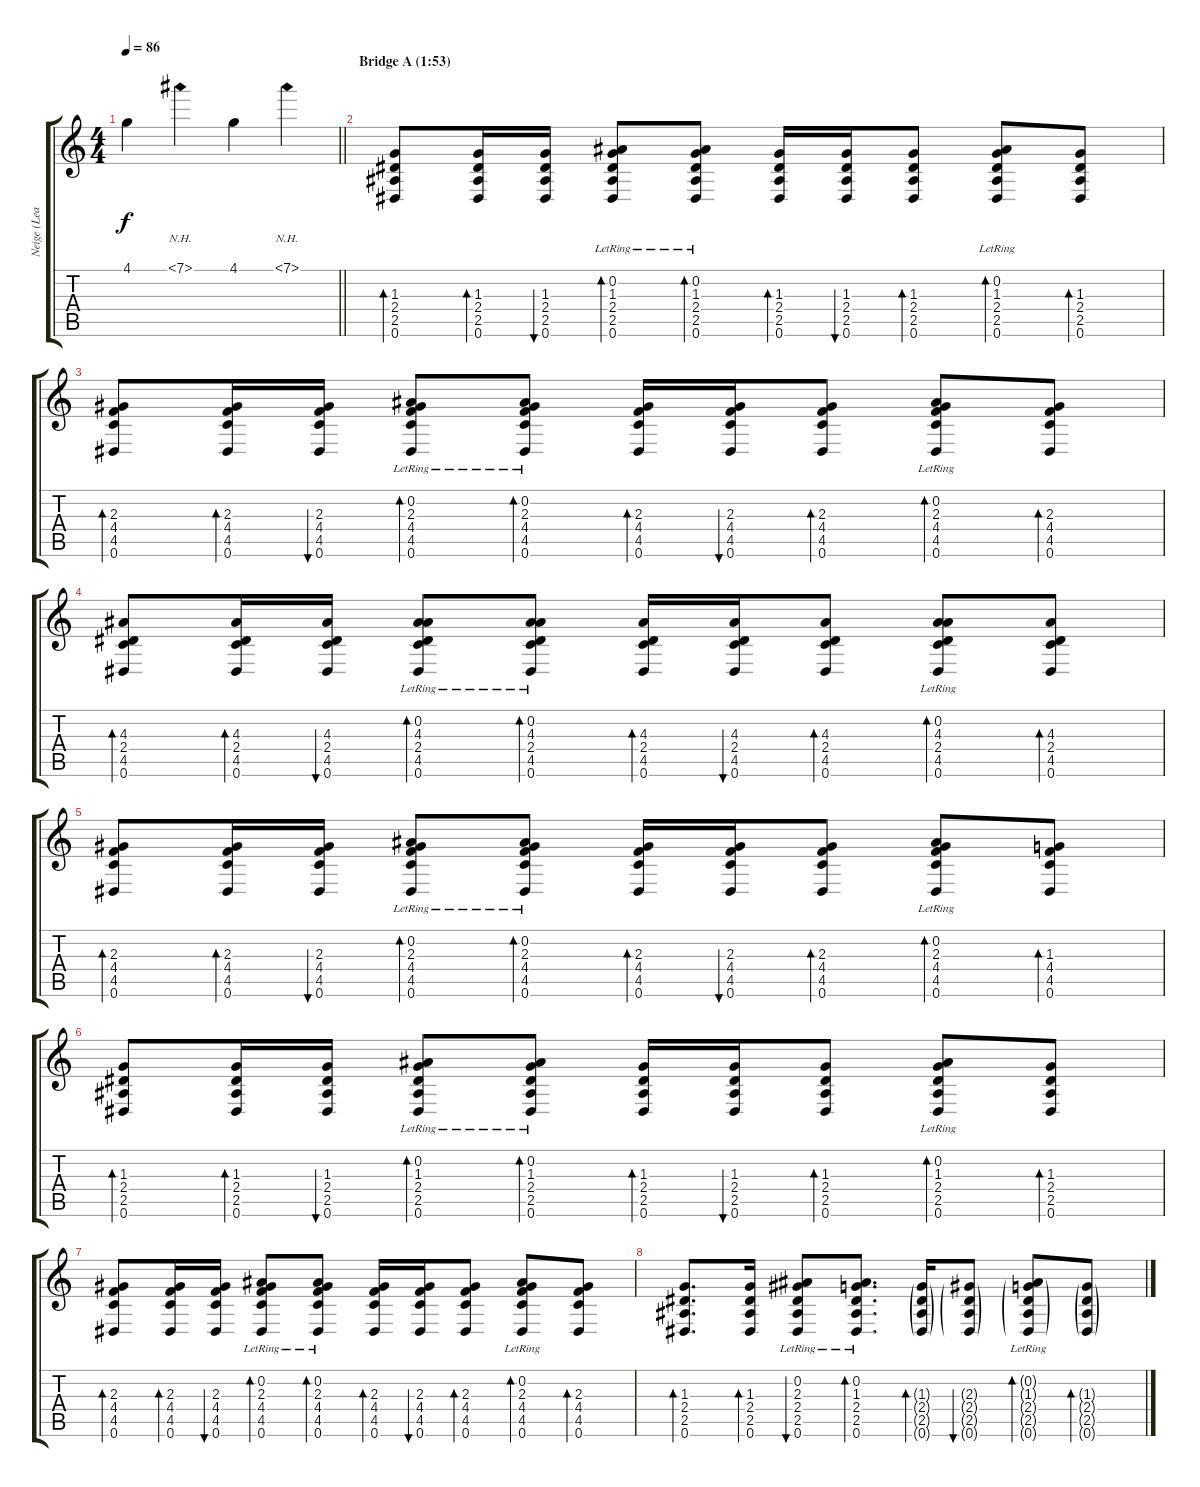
\track ("Neige (Lead)" "Neige (Lea") {instrument acousticguitarsteel}
\staff {score tabs}
\tuning (Eb4 Bb3 Gb3 Db3 Ab2 Eb2) {hide}
\ts (4 4)
\tempo 86
\clef g2
\barLineRight lightlight
\ks c
4.1.4{dy f} 7.1{nh}.4 4.1.4 7.1{nh}.4 |
\section ("" "Bridge A (1:53)")
(1.3 2.4 2.5 0.6).8{bd 30} (1.3 2.4 2.5 0.6).16{bd 30} (1.3 2.4 2.5 0.6).16{bu 30} (0.2{lr} 1.3 2.4 2.5 0.6).8{bd 30} (0.2{lr} 1.3 2.4 2.5 0.6).8{bd 30} (1.3 2.4 2.5 0.6).16{bd 30} (1.3 2.4 2.5 0.6).16{bu 30} (1.3 2.4 2.5 0.6).8{bd 30} (0.2{lr} 1.3 2.4 2.5 0.6).8{bd 30} (1.3 2.4 2.5 0.6).8{bd 30} |
(2.3 4.4 4.5 0.6).8{bd 30} (2.3 4.4 4.5 0.6).16{bd 30} (2.3 4.4 4.5 0.6).16{bu 30} (0.2{lr} 2.3 4.4 4.5 0.6).8{bd 30} (0.2{lr} 2.3 4.4 4.5 0.6).8{bd 30} (2.3 4.4 4.5 0.6).16{bd 30} (2.3 4.4 4.5 0.6).16{bu 30} (2.3 4.4 4.5 0.6).8{bd 30} (0.2{lr} 2.3 4.4 4.5 0.6).8{bd 30} (2.3 4.4 4.5 0.6).8{bd 30} |
(4.3 2.4 4.5 0.6).8{bd 60} (4.3 2.4 4.5 0.6).16{bd 60} (4.3 2.4 4.5 0.6).16{bu 60} (0.2{lr} 4.3 2.4 4.5 0.6).8{bd 60} (0.2{lr} 4.3 2.4 4.5 0.6).8{bd 60} (4.3 2.4 4.5 0.6).16{bd 30} (4.3 2.4 4.5 0.6).16{bu 30} (4.3 2.4 4.5 0.6).8{bd 30} (0.2{lr} 4.3 2.4 4.5 0.6).8{bd 30} (4.3 2.4 4.5 0.6).8{bd 30} |
(2.3 4.4 4.5 0.6).8{bd 30} (2.3 4.4 4.5 0.6).16{bd 30} (2.3 4.4 4.5 0.6).16{bu 30} (0.2{lr} 2.3 4.4 4.5 0.6).8{bd 30} (0.2{lr} 2.3 4.4 4.5 0.6).8{bd 30} (2.3 4.4 4.5 0.6).16{bd 30} (2.3 4.4 4.5 0.6).16{bu 30} (2.3 4.4 4.5 0.6).8{bd 30} (0.2{lr} 2.3 4.4 4.5 0.6).8{bd 30} (1.3 4.4 4.5 0.6).8{bd 30} |
(1.3 2.4 2.5 0.6).8{bd 30} (1.3 2.4 2.5 0.6).16{bd 30} (1.3 2.4 2.5 0.6).16{bu 30} (0.2{lr} 1.3 2.4 2.5 0.6).8{bd 30} (0.2{lr} 1.3 2.4 2.5 0.6).8{bd 30} (1.3 2.4 2.5 0.6).16{bd 30} (1.3 2.4 2.5 0.6).16{bu 30} (1.3 2.4 2.5 0.6).8{bd 30} (0.2{lr} 1.3 2.4 2.5 0.6).8{bd 30} (1.3 2.4 2.5 0.6).8{bd 30} |
(2.3 4.4 4.5 0.6).8{bd 30} (2.3 4.4 4.5 0.6).16{bd 30} (2.3 4.4 4.5 0.6).16{bu 30} (0.2{lr} 2.3 4.4 4.5 0.6).8{bd 30} (0.2{lr} 2.3 4.4 4.5 0.6).8{bd 30} (2.3 4.4 4.5 0.6).16{bd 30} (2.3 4.4 4.5 0.6).16{bu 30} (2.3 4.4 4.5 0.6).8{bd 30} (0.2{lr} 2.3 4.4 4.5 0.6).8{bd 30} (2.3 4.4 4.5 0.6).8{bd 30} |
(1.3 2.4 2.5 0.6).8{d bd 60} (1.3 2.4 2.5 0.6).16{bd 30} (0.2{lr} 2.3 2.4 2.5 0.6).8{bu 30} (0.2{lr} 1.3 2.4 2.5 0.6).8{d bd 30} (1.3{g} 2.4{g} 2.5{g} 0.6{g}).16{bd 30} (2.3{g} 2.4{g} 2.5{g} 0.6{g}).8{bu 30} (0.2{g lr} 1.3{g} 2.4{g} 2.5{g} 0.6{g}).8{bd 30} (1.3{g} 2.4{g} 2.5{g} 0.6{g}).8{bd 30}
